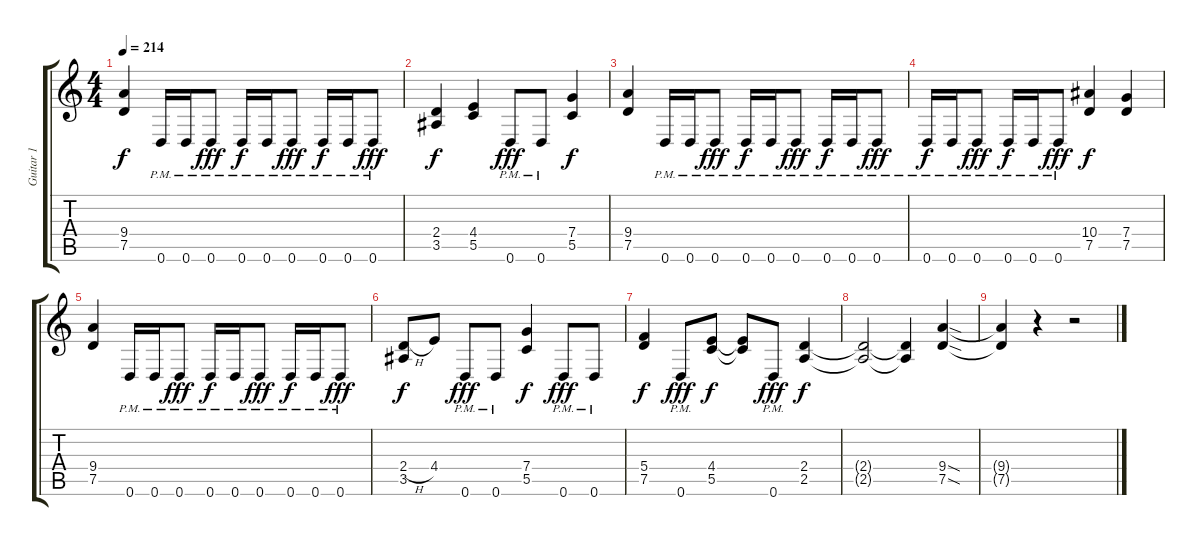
\track ("Guitar 1" "Guitar 1") {instrument distortionguitar}
\staff {score tabs}
\tuning (D4 A3 F3 C3 G2 D2) {hide}
\ts (4 4)
\tempo 214
\clef g2
\ks c
(9.4 7.5).4{dy f} 0.6{pm}.16 0.6{pm}.16 0.6{pm}.8{dy fff} 0.6{pm}.16{dy f} 0.6{pm}.16 0.6{pm}.8{dy fff} 0.6{pm}.16{dy f} 0.6{pm}.16 0.6{pm}.8{dy fff} |
(2.4 3.5).4{dy f} (4.4 5.5).4 0.6{pm}.8{dy fff} 0.6{pm}.8 (7.4 5.5).4{dy f} |
(9.4 7.5).4 0.6{pm}.16 0.6{pm}.16 0.6{pm}.8{dy fff} 0.6{pm}.16{dy f} 0.6{pm}.16 0.6{pm}.8{dy fff} 0.6{pm}.16{dy f} 0.6{pm}.16 0.6{pm}.8{dy fff} |
0.6{pm}.16{dy f} 0.6{pm}.16 0.6{pm}.8{dy fff} 0.6{pm}.16{dy f} 0.6{pm}.16 0.6{pm}.8{dy fff} (10.4 7.5).4{dy f} (7.4 7.5).4 |
(9.4 7.5).4 0.6{pm}.16 0.6{pm}.16 0.6{pm}.8{dy fff} 0.6{pm}.16{dy f} 0.6{pm}.16 0.6{pm}.8{dy fff} 0.6{pm}.16{dy f} 0.6{pm}.16 0.6{pm}.8{dy fff} |
(2.4{h} 3.5).8{dy f} 4.4.8 0.6{pm}.8{dy fff} 0.6{pm}.8 (7.4 5.5).4{dy f} 0.6{pm}.8{dy fff} 0.6{pm}.8 |
(5.4 7.5).4{dy f} 0.6{pm}.8{dy fff} (4.4 5.5).8{dy f} (4.4{t} 5.5{t}).8 0.6{pm}.8{dy fff} (2.4 2.5).4{dy f} |
(2.4{t} 2.5{t}).2 (2.4{t} 2.5{t}).4 (9.4{sod} 7.5{sod}).4 |
(9.4{t} 7.5{t}).4 r.4 r.2
